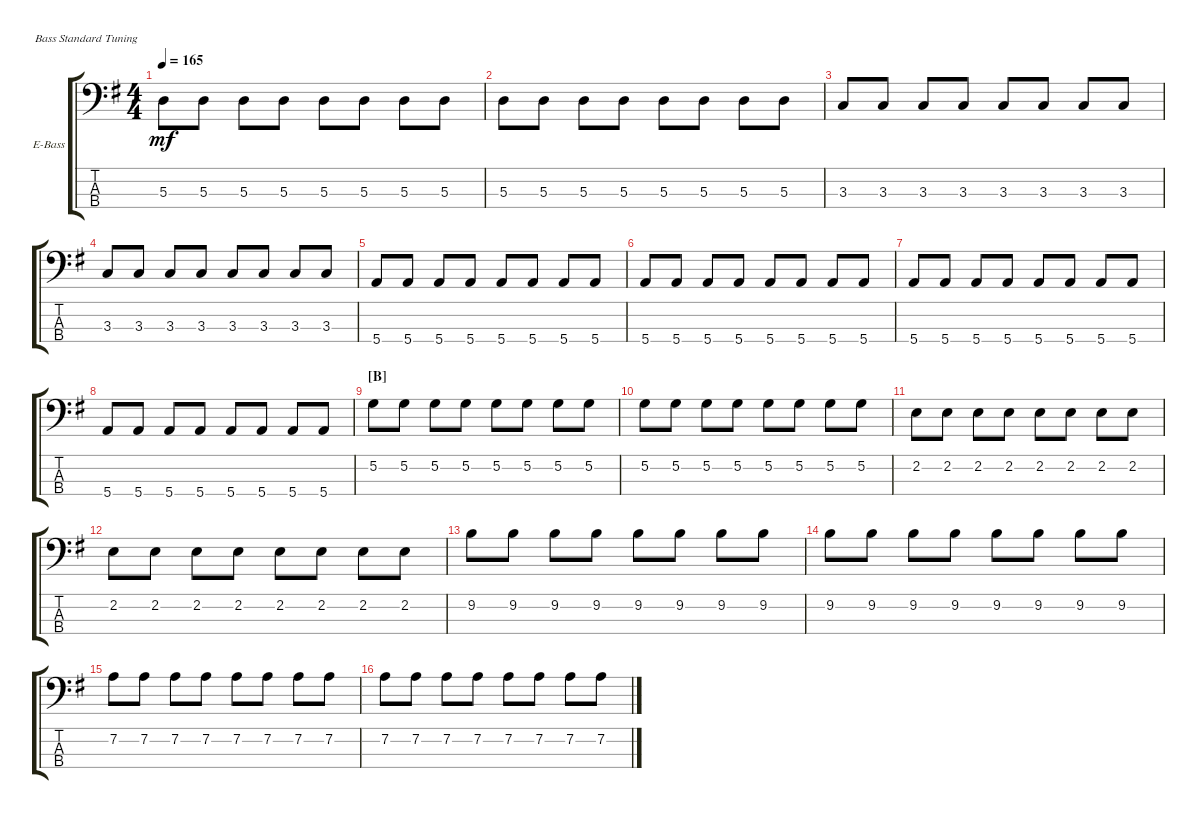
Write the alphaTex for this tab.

\defaultSystemsLayout 4
\bracketExtendMode groupsimilarinstruments
\firstSystemTrackNameOrientation horizontal
\otherSystemsTrackNameOrientation horizontal
\track ("Nikolai Fraiture" "E-Bass") {instrument electricbassfinger}
\staff {score tabs}
\tuning (G2 D2 A1 E1)
\ts (4 4)
\tempo 165
\clef f4
\ks g
5.3.8{dy mf} 5.3.8 5.3.8 5.3.8 5.3.8 5.3.8 5.3.8 5.3.8 |
5.3.8 5.3.8 5.3.8 5.3.8 5.3.8 5.3.8 5.3.8 5.3.8 |
3.3.8 3.3.8 3.3.8 3.3.8 3.3.8 3.3.8 3.3.8 3.3.8 |
3.3.8 3.3.8 3.3.8 3.3.8 3.3.8 3.3.8 3.3.8 3.3.8 |
5.4.8 5.4.8 5.4.8 5.4.8 5.4.8 5.4.8 5.4.8 5.4.8 |
5.4.8 5.4.8 5.4.8 5.4.8 5.4.8 5.4.8 5.4.8 5.4.8 |
5.4.8 5.4.8 5.4.8 5.4.8 5.4.8 5.4.8 5.4.8 5.4.8 |
5.4.8 5.4.8 5.4.8 5.4.8 5.4.8 5.4.8 5.4.8 5.4.8 |
\section ("B" "")
5.2.8 5.2.8 5.2.8 5.2.8 5.2.8 5.2.8 5.2.8 5.2.8 |
5.2.8 5.2.8 5.2.8 5.2.8 5.2.8 5.2.8 5.2.8 5.2.8 |
2.2.8 2.2.8 2.2.8 2.2.8 2.2.8 2.2.8 2.2.8 2.2.8 |
2.2.8 2.2.8 2.2.8 2.2.8 2.2.8 2.2.8 2.2.8 2.2.8 |
9.2.8 9.2.8 9.2.8 9.2.8 9.2.8 9.2.8 9.2.8 9.2.8 |
9.2.8 9.2.8 9.2.8 9.2.8 9.2.8 9.2.8 9.2.8 9.2.8 |
7.2.8 7.2.8 7.2.8 7.2.8 7.2.8 7.2.8 7.2.8 7.2.8 |
7.2.8 7.2.8 7.2.8 7.2.8 7.2.8 7.2.8 7.2.8 7.2.8
